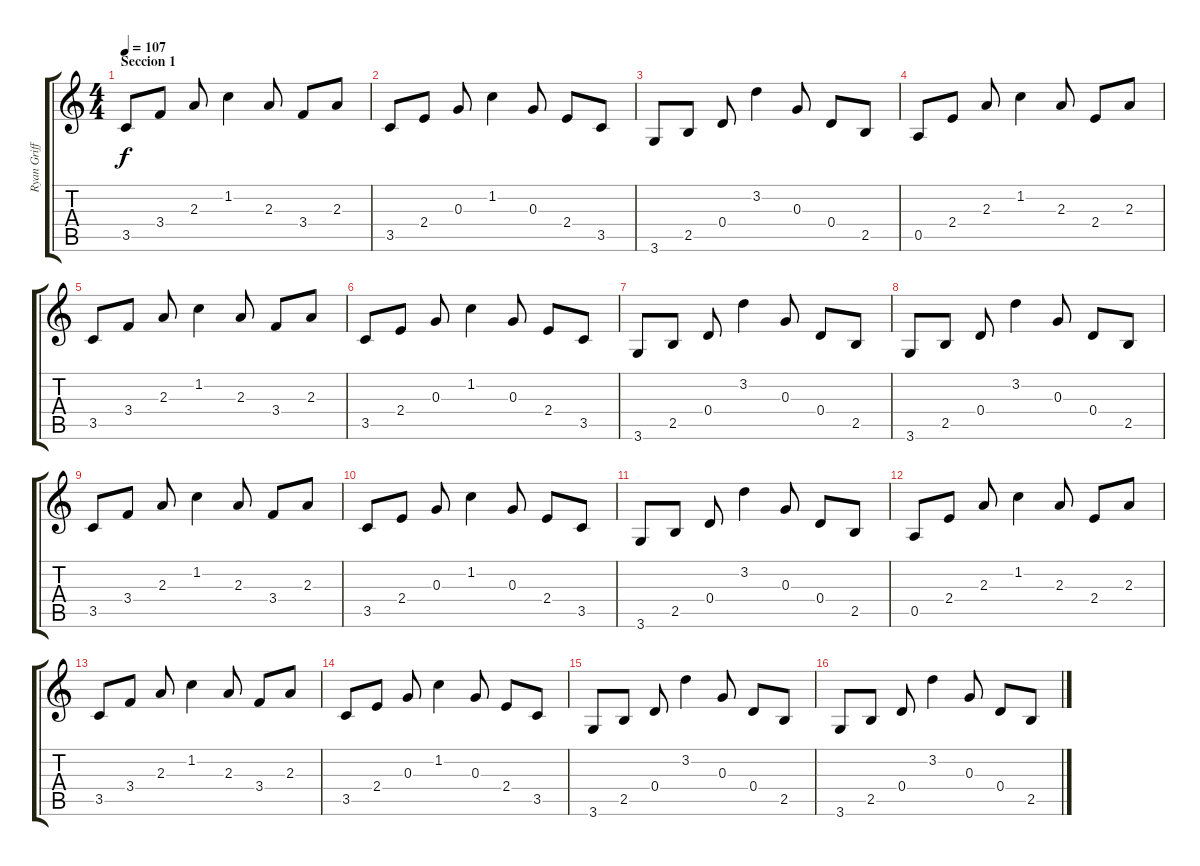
\track ("Ryan Griffiths" "Ryan Griff") {instrument acousticguitarsteel}
\staff {score tabs}
\tuning (E4 B3 G3 D3 A2 E2) {hide}
\ts (4 4)
\section ("" "Seccion 1")
\tempo 107
\clef g2
\ks c
3.5.8{dy f instrument acousticguitarsteel} 3.4.8 2.3.8 1.2.4 2.3.8 3.4.8 2.3.8 |
3.5.8 2.4.8 0.3.8 1.2.4 0.3.8 2.4.8 3.5.8 |
3.6.8 2.5.8 0.4.8 3.2.4 0.3.8 0.4.8 2.5.8 |
0.5.8 2.4.8 2.3.8 1.2.4 2.3.8 2.4.8 2.3.8 |
3.5.8 3.4.8 2.3.8 1.2.4 2.3.8 3.4.8 2.3.8 |
3.5.8 2.4.8 0.3.8 1.2.4 0.3.8 2.4.8 3.5.8 |
3.6.8 2.5.8 0.4.8 3.2.4 0.3.8 0.4.8 2.5.8 |
3.6.8 2.5.8 0.4.8 3.2.4 0.3.8 0.4.8 2.5.8 |
3.5.8 3.4.8 2.3.8 1.2.4 2.3.8 3.4.8 2.3.8 |
3.5.8 2.4.8 0.3.8 1.2.4 0.3.8 2.4.8 3.5.8 |
3.6.8 2.5.8 0.4.8 3.2.4 0.3.8 0.4.8 2.5.8 |
0.5.8 2.4.8 2.3.8 1.2.4 2.3.8 2.4.8 2.3.8 |
3.5.8 3.4.8 2.3.8 1.2.4 2.3.8 3.4.8 2.3.8 |
3.5.8 2.4.8 0.3.8 1.2.4 0.3.8 2.4.8 3.5.8 |
3.6.8 2.5.8 0.4.8 3.2.4 0.3.8 0.4.8 2.5.8 |
3.6.8 2.5.8 0.4.8 3.2.4 0.3.8 0.4.8 2.5.8
